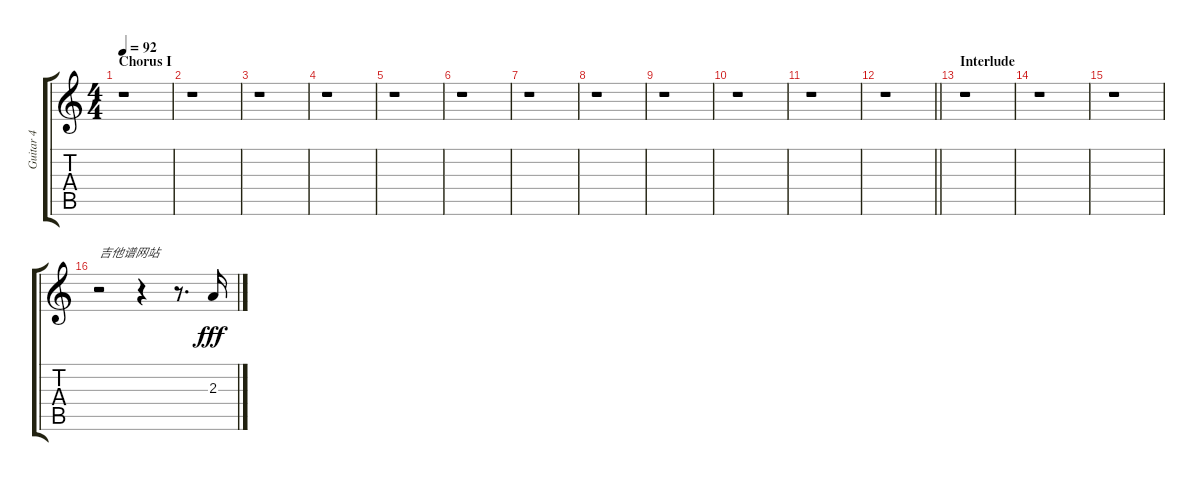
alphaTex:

\track ("Guitar 4" "Guitar 4") {instrument electricguitarclean}
\staff {score tabs}
\tuning (E4 B3 G3 D3 A2 E2) {hide}
\ts (4 4)
\section ("" "Chorus I")
\tempo 92
\clef g2
\ks c
r.1{dy fff} |
r.1 |
r.1 |
r.1 |
r.1 |
r.1 |
r.1 |
r.1 |
r.1 |
r.1 |
r.1 |
\barLineRight lightlight
r.1 |
\section ("" "Interlude")
r.1 |
r.1 |
r.1 |
r.2{txt "吉他谱网站"} r.4 r.8{d} 2.3{ss}.16
